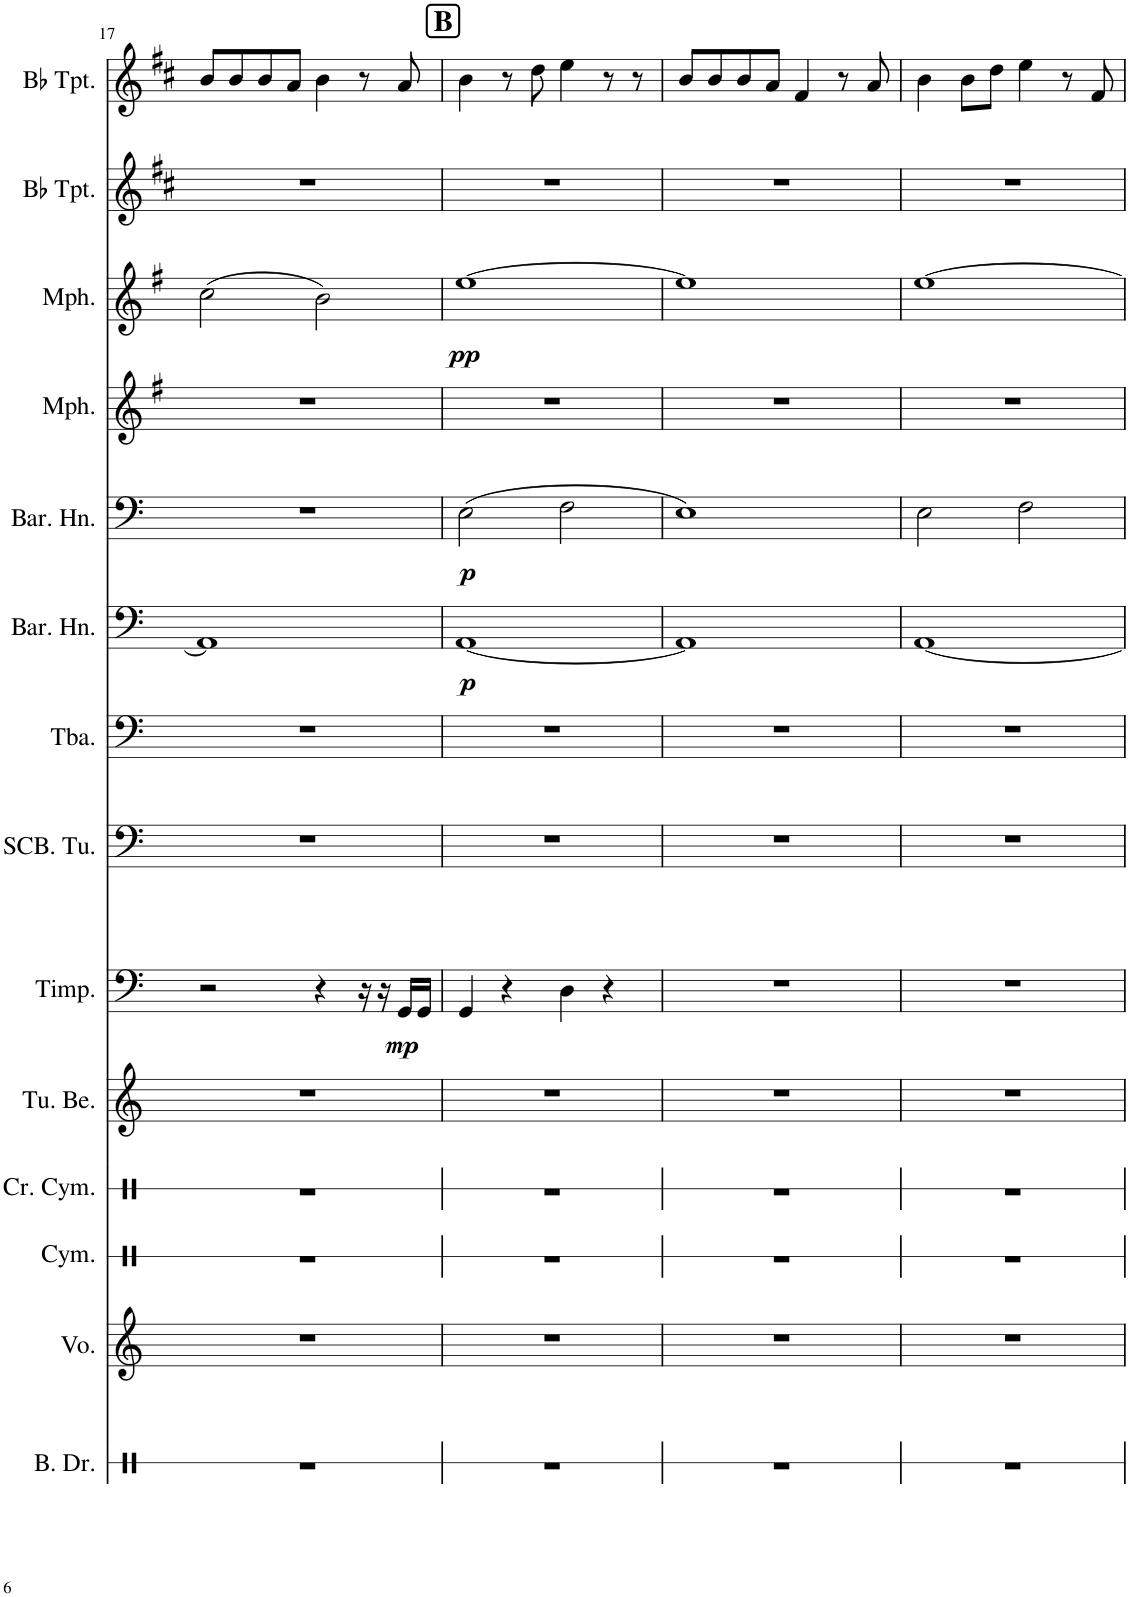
**kern	**kern	**kern	**kern	**kern	**kern	**dynam	**kern	**kern	**kern	**dynam	**kern	**dynam	**kern	**kern	**dynam	**kern	**kern
*part14	*part13	*part12	*part11	*part10	*part9	*part9	*part8	*part7	*part6	*part6	*part5	*part5	*part4	*part3	*part3	*part2	*part1
*staff14	*staff13	*staff12	*staff11	*staff10	*staff9	*staff9	*staff8	*staff7	*staff6	*staff6	*staff5	*staff5	*staff4	*staff3	*staff3	*staff2	*staff1
*I"Bass Drum	*I"Voice	*I"Cymbal	*I"Crash Cymbal	*I"Tubular Bells	*I"Timpani	*	*I"Sub-Contrabass Tuba	*I"Tuba	*I"Baritone Horn	*	*I"Baritone Horn	*	*I"Mellophone	*I"Mellophone	*	*I"Bb Trumpet	*I"Bb Trumpet
*I'B. Dr.	*I'Vo.	*I'Cym.	*I'Cr. Cym.	*I'Tu. Be.	*I'Timp.	*	*I'SCB. Tu.	*I'Tba.	*I'Bar. Hn.	*	*I'Bar. Hn.	*	*I'Mph.	*I'Mph.	*	*I'Bb Tpt.	*I'Bb Tpt.
!!LO:PB:g=z
*clefX	*clefG2	*clefX	*clefX	*clefG2	*clefF4	*	*clefF4	*clefF4	*clefF4	*	*clefF4	*	*clefG2	*clefG2	*	*clefG2	*clefG2
*	*	*	*	*	*	*	*	*	*Trd4c7	*	*Trd4c7	*	*Trd4c7	*Trd4c7	*	*Trd1c2	*Trd1c2
*k[]	*k[]	*k[]	*k[]	*k[]	*k[]	*	*k[]	*k[]	*k[]	*	*k[]	*	*k[f#]	*k[f#]	*	*k[f#c#]	*k[f#c#]
*M4/4	*M4/4	*M4/4	*M4/4	*M4/4	*M4/4	*	*M4/4	*M4/4	*M4/4	*	*M4/4	*	*M4/4	*M4/4	*	*M4/4	*M4/4
=17	=17	=17	=17	=17	=17	=17	=17	=17	=17	=17	=17	=17	=17	=17	=17	=17	=17
1r	1r	1r	1r	1r	2r	.	1r	1r	1AA]	.	1r	.	1r	(2cc\	.	1r	8b/L
.	.	.	.	.	.	.	.	.	.	.	.	.	.	.	.	.	8b/
.	.	.	.	.	.	.	.	.	.	.	.	.	.	.	.	.	8b/
.	.	.	.	.	.	.	.	.	.	.	.	.	.	.	.	.	8a/J
.	.	.	.	.	4r	.	.	.	.	.	.	.	.	2b\)	.	.	4b\
.	.	.	.	.	16r	.	.	.	.	.	.	.	.	.	.	.	8r
.	.	.	.	.	16r	.	.	.	.	.	.	.	.	.	.	.	.
!	!	!	!	!	!	!LO:DY:b	!	!	!	!	!	!	!	!	!	!	!
.	.	.	.	.	16GG/LL	mp	.	.	.	.	.	.	.	.	.	.	8a/
.	.	.	.	.	16GG/JJ	.	.	.	.	.	.	.	.	.	.	.	.
!!LO:REH:place=s1:a:B:cj:fs=14:t=B
=18	=18	=18	=18	=18	=18	=18	=18	=18	=18	=18	=18	=18	=18	=18	=18	=18	=18
!	!	!	!	!	!	!	!	!	!	!LO:DY:b	!	!LO:DY:b	!	!	!LO:DY:b	!	!
1r	1r	1r	1r	1r	4GG/	.	1r	1r	[1AA	p	(2E\	p	1r	[1ee	pp	1r	4b\
.	.	.	.	.	4r	.	.	.	.	.	.	.	.	.	.	.	8r
.	.	.	.	.	.	.	.	.	.	.	.	.	.	.	.	.	8dd\
.	.	.	.	.	4D\	.	.	.	.	.	2F\	.	.	.	.	.	4ee\
.	.	.	.	.	4r	.	.	.	.	.	.	.	.	.	.	.	8r
.	.	.	.	.	.	.	.	.	.	.	.	.	.	.	.	.	8r
=19	=19	=19	=19	=19	=19	=19	=19	=19	=19	=19	=19	=19	=19	=19	=19	=19	=19
1r	1r	1r	1r	1r	1r	.	1r	1r	1AA]	.	1E)	.	1r	1ee]	.	1r	8b/L
.	.	.	.	.	.	.	.	.	.	.	.	.	.	.	.	.	8b/
.	.	.	.	.	.	.	.	.	.	.	.	.	.	.	.	.	8b/
.	.	.	.	.	.	.	.	.	.	.	.	.	.	.	.	.	8a/J
.	.	.	.	.	.	.	.	.	.	.	.	.	.	.	.	.	4f#/
.	.	.	.	.	.	.	.	.	.	.	.	.	.	.	.	.	8r
.	.	.	.	.	.	.	.	.	.	.	.	.	.	.	.	.	8a/
=20	=20	=20	=20	=20	=20	=20	=20	=20	=20	=20	=20	=20	=20	=20	=20	=20	=20
1r	1r	1r	1r	1r	1r	.	1r	1r	[1AA	.	2E\	.	1r	[1ee	.	1r	4b\
.	.	.	.	.	.	.	.	.	.	.	.	.	.	.	.	.	8b\L
.	.	.	.	.	.	.	.	.	.	.	.	.	.	.	.	.	8dd\J
.	.	.	.	.	.	.	.	.	.	.	2F\	.	.	.	.	.	4ee\
.	.	.	.	.	.	.	.	.	.	.	.	.	.	.	.	.	8r
.	.	.	.	.	.	.	.	.	.	.	.	.	.	.	.	.	8f#/
=	=	=	=	=	=	=	=	=	=	=	=	=	=	=	=	=	=
*-	*-	*-	*-	*-	*-	*-	*-	*-	*-	*-	*-	*-	*-	*-	*-	*-	*-
